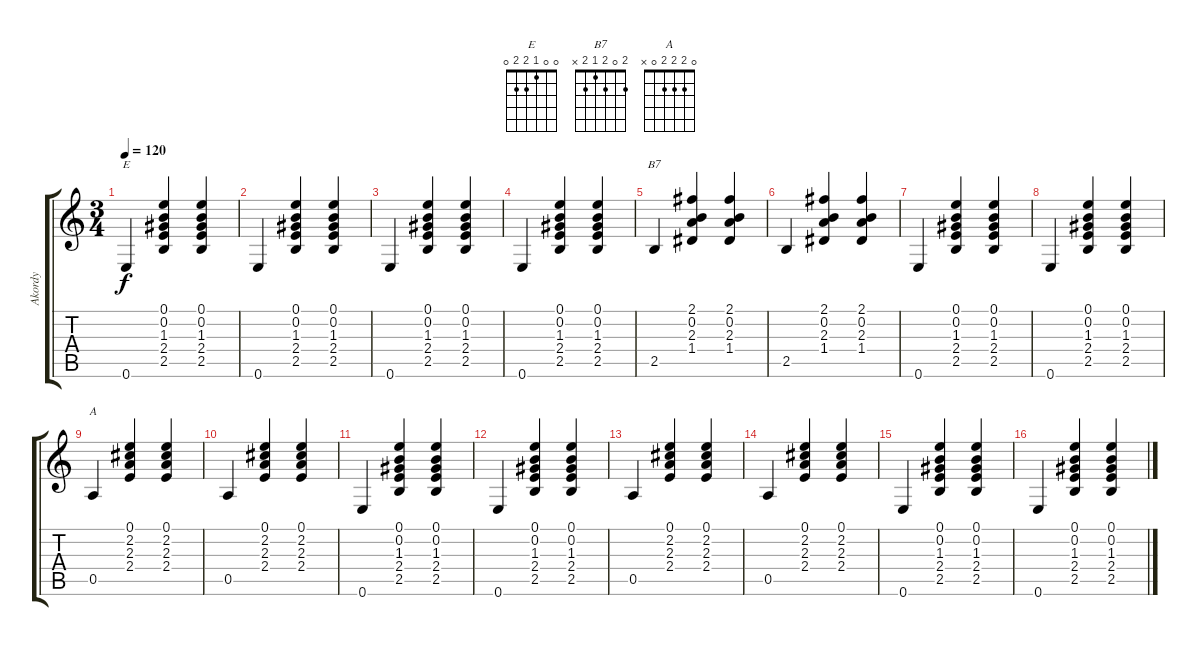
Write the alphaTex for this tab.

\track ("Akordy" "Akordy") {instrument acousticguitarnylon}
\staff {score tabs}
\tuning (E4 B3 G3 D3 A2 E2) {hide}
\chord ("E" 0 0 1 2 2 0)
\chord ("B7" 2 0 2 1 2 x)
\chord ("A" 0 2 2 2 0 x)
\ts (3 4)
\tempo 120
\clef g2
\ks c
0.6.4{ch "E" dy f instrument acousticguitarnylon} (0.1 0.2 1.3 2.4 2.5).4 (0.1 0.2 1.3 2.4 2.5).4 |
0.6.4 (0.1 0.2 1.3 2.4 2.5).4 (0.1 0.2 1.3 2.4 2.5).4 |
0.6.4 (0.1 0.2 1.3 2.4 2.5).4 (0.1 0.2 1.3 2.4 2.5).4 |
0.6.4 (0.1 0.2 1.3 2.4 2.5).4 (0.1 0.2 1.3 2.4 2.5).4 |
2.5.4{ch "B7"} (2.1 0.2 2.3 1.4).4 (2.1 0.2 2.3 1.4).4 |
2.5.4 (2.1 0.2 2.3 1.4).4 (2.1 0.2 2.3 1.4).4 |
0.6.4 (0.1 0.2 1.3 2.4 2.5).4 (0.1 0.2 1.3 2.4 2.5).4 |
0.6.4 (0.1 0.2 1.3 2.4 2.5).4 (0.1 0.2 1.3 2.4 2.5).4 |
0.5.4{ch "A"} (0.1 2.2 2.3 2.4).4 (0.1 2.2 2.3 2.4).4 |
0.5.4 (0.1 2.2 2.3 2.4).4 (0.1 2.2 2.3 2.4).4 |
0.6.4 (0.1 0.2 1.3 2.4 2.5).4 (0.1 0.2 1.3 2.4 2.5).4 |
0.6.4 (0.1 0.2 1.3 2.4 2.5).4 (0.1 0.2 1.3 2.4 2.5).4 |
0.5.4 (0.1 2.2 2.3 2.4).4 (0.1 2.2 2.3 2.4).4 |
0.5.4 (0.1 2.2 2.3 2.4).4 (0.1 2.2 2.3 2.4).4 |
0.6.4 (0.1 0.2 1.3 2.4 2.5).4 (0.1 0.2 1.3 2.4 2.5).4 |
0.6.4 (0.1 0.2 1.3 2.4 2.5).4 (0.1 0.2 1.3 2.4 2.5).4
